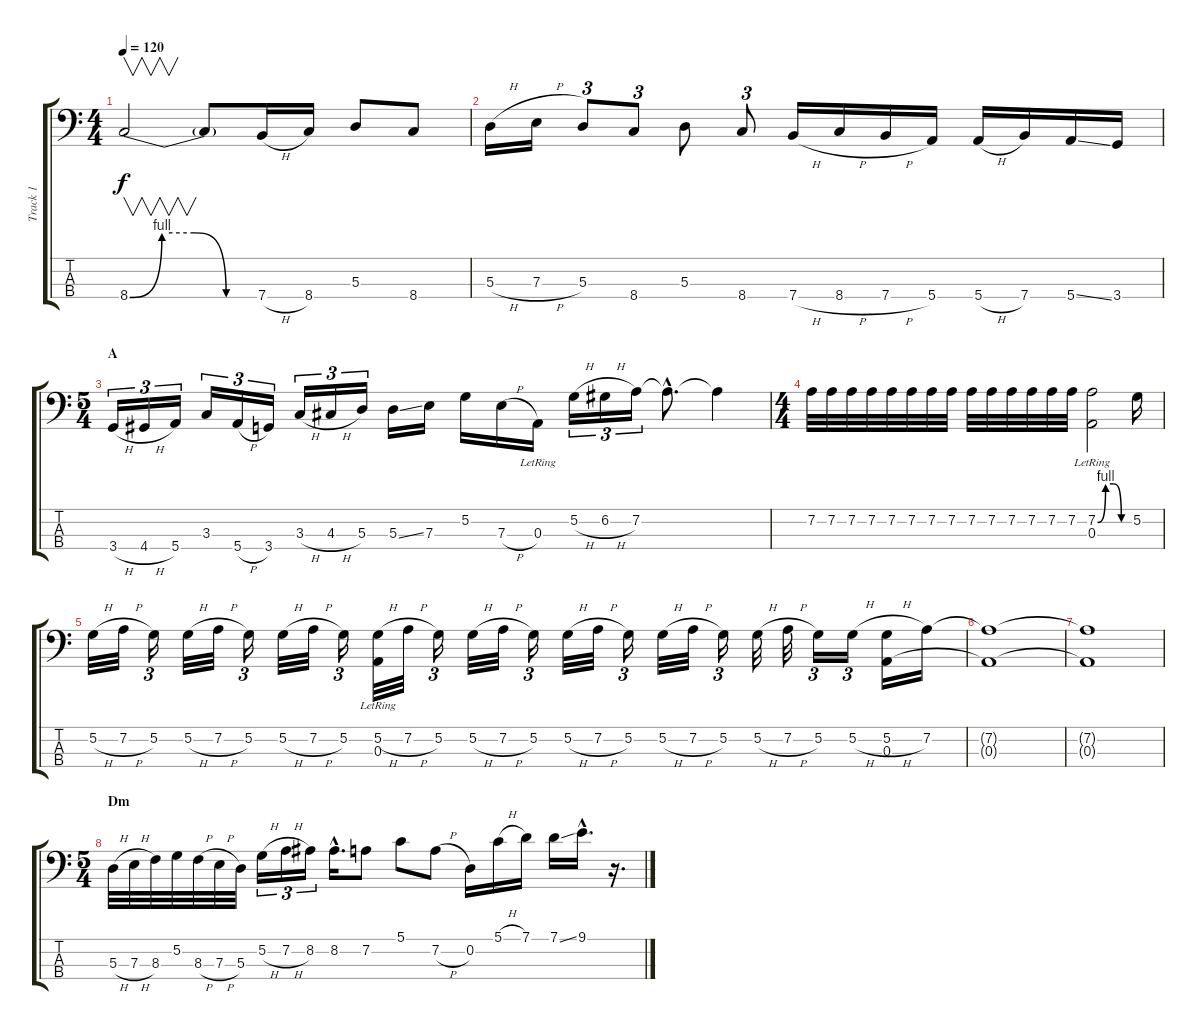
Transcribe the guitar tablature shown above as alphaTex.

\track ("Track 1" "Track 1") {instrument electricbassfinger}
\staff {score tabs}
\tuning (G2 D2 A1 E1) {hide}
\ts (4 4)
\tempo 120
\clef f4
\ks c
8.4{be (custom 0 0 15 4 30 4 45 0 60 0)}.2{v dy f} 8.4{t}.8 7.4{h}.16 8.4.16 5.3.8 8.4.8 |
5.3{h}.16 7.3{h}.16 5.3.8{tu (3 2)} 8.4.8{tu (3 2)} 5.3.8 8.4.8{tu (3 2)} 7.4{h}.16 8.4{h}.16 7.4{h}.16 5.4.16 5.4{h}.16 7.4.16 5.4{ss}.16 3.4.16 |
\ts (5 4)
\section ("" "A")
3.4{h}.16{tu (3 2)} 4.4{h}.16{tu (3 2)} 5.4.16{tu (3 2)} 3.3.16{tu (3 2)} 5.4{h}.16{tu (3 2)} 3.4.16{tu (3 2)} 3.3{h}.16{tu (3 2)} 4.3{h}.16{tu (3 2)} 5.3.16{tu (3 2)} 5.3{ss}.16 7.3.16 5.2.16 7.3{h}.16 0.3{lr}.16 5.2{h}.16{tu (3 2)} 6.2{h}.16{tu (3 2)} 7.2.16{tu (3 2)} 7.2{hac t}.8{d} 7.2{t}.4 |
\ts (4 4)
7.2.32 7.2.32 7.2.32 7.2.32 7.2.32 7.2.32 7.2.32 7.2.32 7.2.32 7.2.32 7.2.32 7.2.32 7.2.32 7.2.32 (7.2{be (custom 0 0 15 4 30 4 45 0 60 0)} 0.3{lr}).2 5.2.16 |
5.2{h}.32 7.2{h}.32 5.2.16{tu (3 2)} 5.2{h}.32 7.2{h}.32 5.2.16{tu (3 2)} 5.2{h}.32 7.2{h}.32 5.2.16{tu (3 2)} (5.2{h} 0.3{lr}).32 7.2{h}.32 5.2.16{tu (3 2)} 5.2{h}.32 7.2{h}.32 5.2.16{tu (3 2)} 5.2{h}.32 7.2{h}.32 5.2.16{tu (3 2)} 5.2{h}.32 7.2{h}.32 5.2.16{tu (3 2)} 5.2{h}.32 7.2{h}.32 5.2.16{tu (3 2)} 5.2{h}.16{tu (3 2)} (5.2{h} 0.3).16 7.2.16 |
(7.2{t} 0.3{t}).1 |
(7.2{t} 0.3{t}).1 |
\ts (5 4)
\section ("" "Dm")
5.3{h}.32 7.3{h}.32 8.3.32 5.2.32 8.3{h}.32 7.3{h}.32 5.3.32 5.2{h}.16{tu (3 2)} 7.2{h}.16{tu (3 2)} 8.2.16{tu (3 2)} 8.2{hac}.16{d} 7.2.8 5.1.8 7.2{h}.8 0.2.16 5.1{h}.16 7.1.16 7.1{ss}.16 9.1{hac}.16{d} r.16{d}
